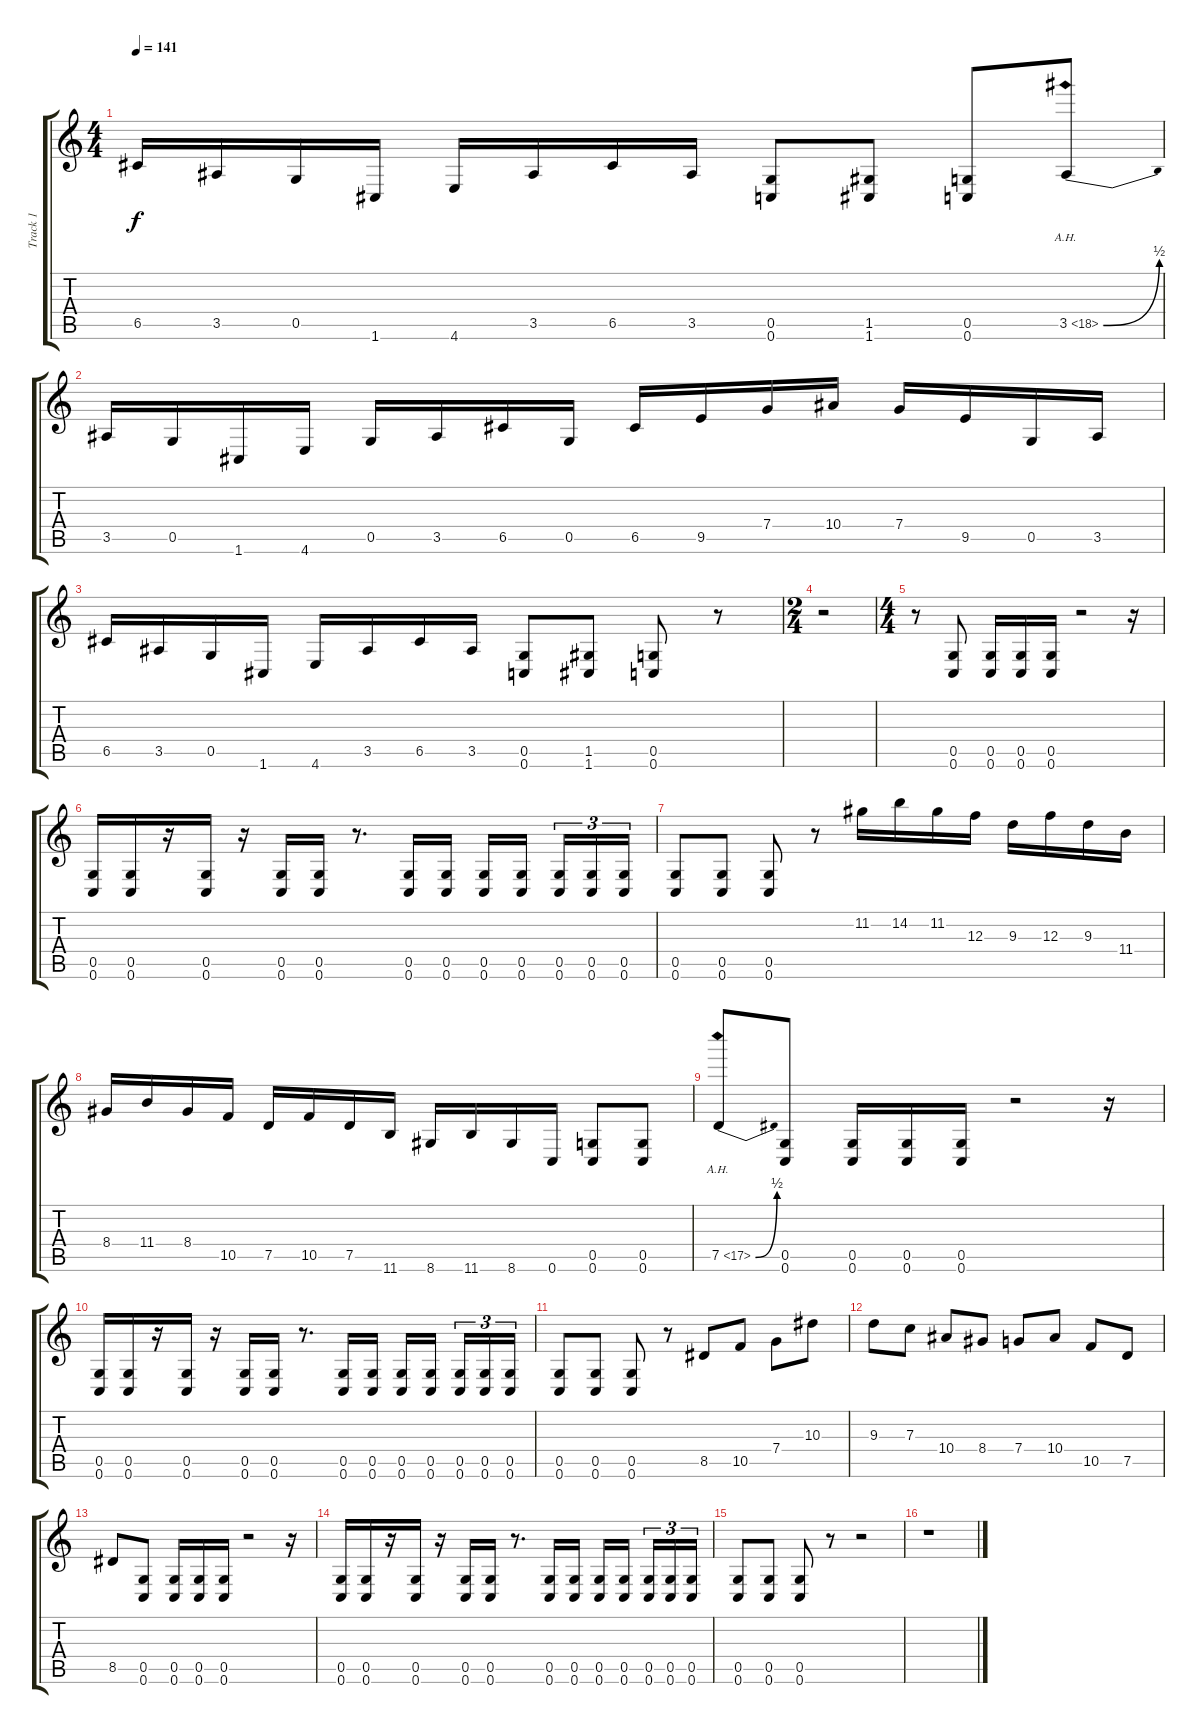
\track ("Track 1" "Track 1") {instrument distortionguitar}
\staff {score tabs}
\tuning (D4 A3 F3 C3 G2 C2) {hide}
\ts (4 4)
\tempo 141
\clef g2
\ks c
6.5.16{dy f} 3.5.16 0.5.16 1.6.16 4.6.16 3.5.16 6.5.16 3.5.16 (0.5 0.6).8 (1.5 1.6).8 (0.5 0.6).8 3.5{be (bend 0 0 60 2) ah 15}.8 |
3.5.16 0.5.16 1.6.16 4.6.16 0.5.16 3.5.16 6.5.16 0.5.16 6.5.16 9.5.16 7.4.16 10.4.16 7.4.16 9.5.16 0.5.16 3.5.16 |
6.5.16 3.5.16 0.5.16 1.6.16 4.6.16 3.5.16 6.5.16 3.5.16 (0.5 0.6).8 (1.5 1.6).8 (0.5 0.6).8 r.8 |
\ts (2 4)
r.2 |
\ts (4 4)
r.8 (0.5 0.6).8 (0.5 0.6).16 (0.5 0.6).16 (0.5 0.6).16 r.2 r.16 |
(0.5 0.6).16 (0.5 0.6).16 r.16 (0.5 0.6).16 r.16 (0.5 0.6).16 (0.5 0.6).16 r.8{d} (0.5 0.6).16 (0.5 0.6).16 (0.5 0.6).16 (0.5 0.6).16{beam splitsecondary} (0.5 0.6).16{tu (3 2)} (0.5 0.6).16{tu (3 2)} (0.5 0.6).16{tu (3 2)} |
(0.5 0.6).8 (0.5 0.6).8 (0.5 0.6).8 r.8 11.2.16 14.2.16 11.2.16 12.3.16 9.3.16 12.3.16 9.3.16 11.4.16 |
8.4.16 11.4.16 8.4.16 10.5.16 7.5.16 10.5.16 7.5.16 11.6.16 8.6.16 11.6.16 8.6.16 0.6.16 (0.5 0.6).8 (0.5 0.6).8 |
7.5{be (bend 0 0 60 2) ah 10}.8 (0.5 0.6).8 (0.5 0.6).16 (0.5 0.6).16 (0.5 0.6).16 r.2 r.16 |
(0.5 0.6).16 (0.5 0.6).16 r.16 (0.5 0.6).16 r.16 (0.5 0.6).16 (0.5 0.6).16 r.8{d} (0.5 0.6).16 (0.5 0.6).16 (0.5 0.6).16 (0.5 0.6).16{beam splitsecondary} (0.5 0.6).16{tu (3 2)} (0.5 0.6).16{tu (3 2)} (0.5 0.6).16{tu (3 2)} |
(0.5 0.6).8 (0.5 0.6).8 (0.5 0.6).8 r.8 8.5.8 10.5.8 7.4.8 10.3.8 |
9.3.8 7.3.8 10.4.8 8.4.8 7.4.8 10.4.8 10.5.8 7.5.8 |
8.5.8 (0.5 0.6).8 (0.5 0.6).16 (0.5 0.6).16 (0.5 0.6).16 r.2 r.16 |
(0.5 0.6).16 (0.5 0.6).16 r.16 (0.5 0.6).16 r.16 (0.5 0.6).16 (0.5 0.6).16 r.8{d} (0.5 0.6).16 (0.5 0.6).16 (0.5 0.6).16 (0.5 0.6).16{beam splitsecondary} (0.5 0.6).16{tu (3 2)} (0.5 0.6).16{tu (3 2)} (0.5 0.6).16{tu (3 2)} |
(0.5 0.6).8 (0.5 0.6).8 (0.5 0.6).8 r.8 r.2 |
r.1
